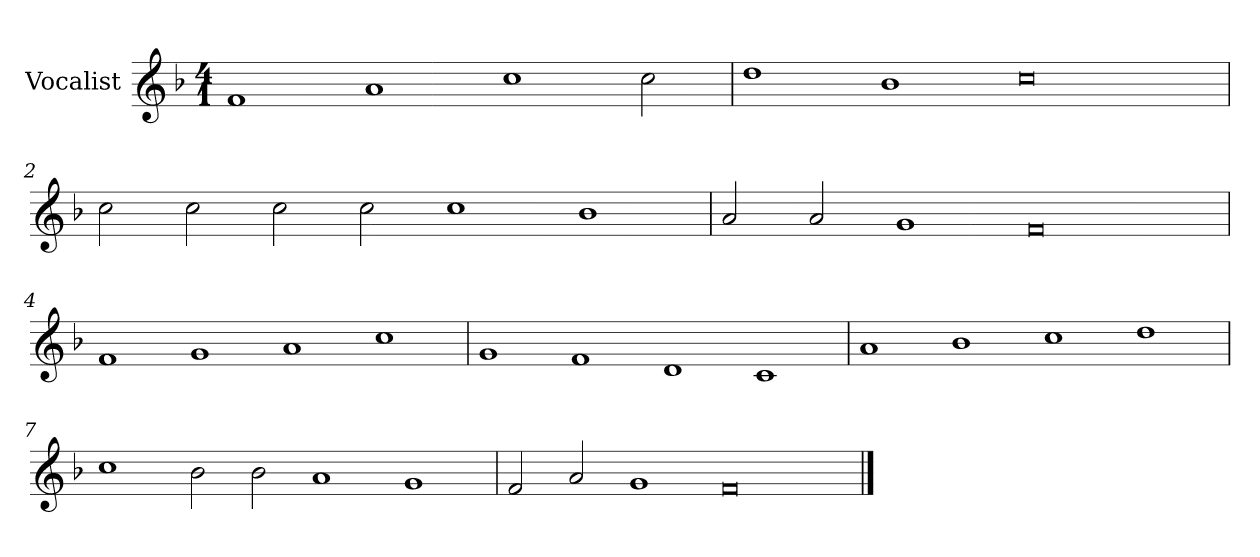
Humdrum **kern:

**kern
*part1
*staff1
*I"Vocalist
*k[b-]
*F:
*M4/1
=
1f
1a
1cc
2cc
=1
1dd
1b-
0cc
=2
2cc
2cc
2cc
2cc
1cc
1b-
=3
2a
2a
1g
0f
=4
1f
1g
1a
1cc
=5
1g
1f
1d
1c
=6
1a
1b-
1cc
1dd
=7
1cc
2b-
2b-
1a
1g
=8
2f
2a
1g
0f
==
*-
